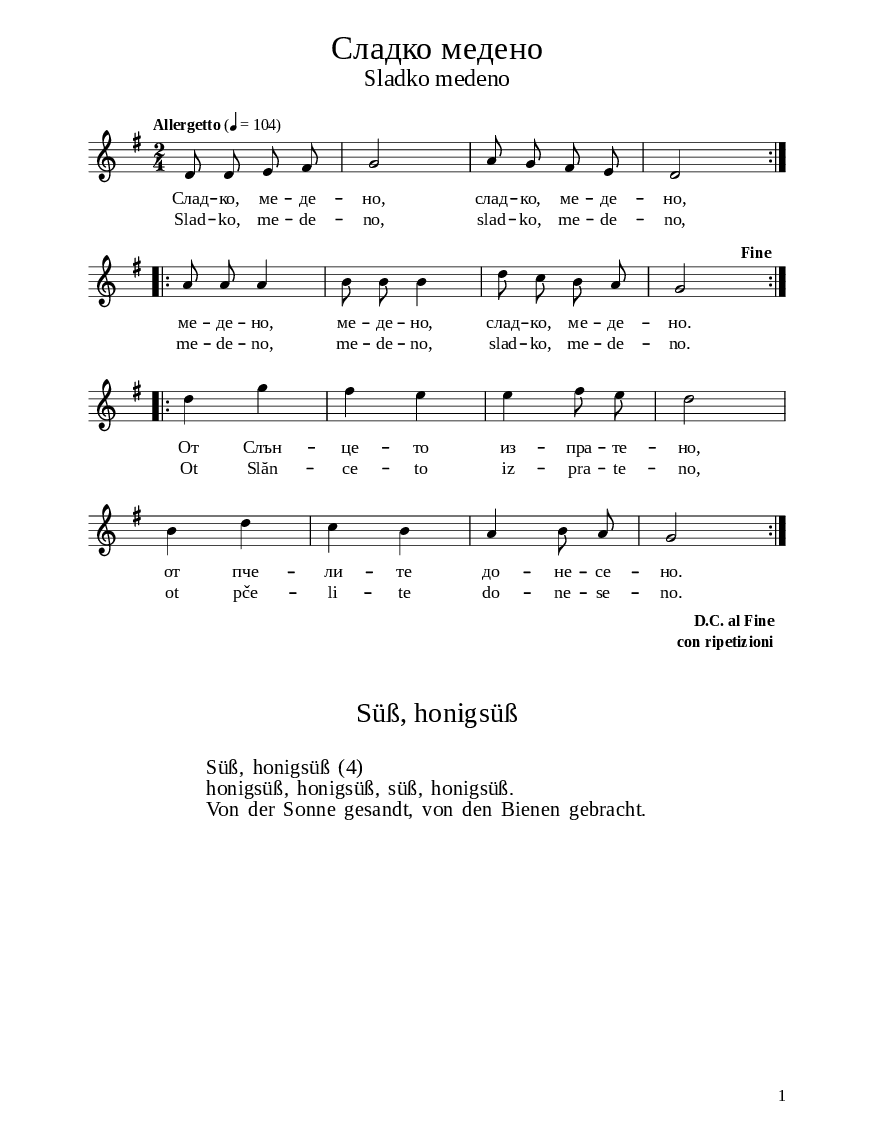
\version "2.24.1"

% include paper part and global functions
\include "include/globals.ily"

\bookpart {
  \label #'ref073
  \tocItem \markup "Сладко медено – Sladko medeno"
  \include "include/bookpart-paper.ily"
  \score {
    \include "include/score-layout.ily"

    \new Voice \absolute {
      \clef treble
      \key g \major
      \time 2/4
      \tempoFunc "Allergetto" 4 "104"
      \autoBeamOff


      d'8 d' e' fis' |g'2 | a'8 g' fis' e' | d'2  \bar ":|.:"   \break |

      a'8 a' a'4 | b'8 b' b'4 | d''8 c'' b' a' | \tempo "                 Fine" g'2  \bar ":|.:"  \break |



      d''4 g'' | fis''4 e'' | e''4 fis''8 e'' | d''2 \break |

      b'4 d'' | c''4 b' | a'4 b'8 a' | g'2
      \bar ":|."
    }

    \addlyrics {
      Слад -- ко,
      ме -- де -- но, слад -- ко, ме -- де -- но, ме --
      де -- но, ме -- де -- но, слад -- ко, ме -- де --
      но. От Слън -- це -- то из -- пра -- те -- но,
      от пче -- ли -- те до -- не -- се -- но.
    }

    \addlyrics {
      Slad -- ko,
      me -- de -- no, slad -- ko, me -- de -- no, me --
      de -- no, me -- de -- no, slad -- ko, me -- de --
      no. Ot Slăn -- ce -- to iz -- pra -- te -- no,
      ot pče -- li -- te do -- ne -- se -- no.
    }
    \header {
      title = \titleFunc "Сладко медено" "Sladko medeno"
    }

    \midi{}

  } % score
  \markup \dc-two "D.C. al Fine" "con ripetizioni"

  \markup \empty-two

  % include foreign translation(s) of the song
  \version "2.20.0"

\markup \fill-line { \fontsize #deTitleFontSize "Süß, honigsüß" }
\markup \null
\markup \null
\markup \fontsize #deCoupletFontSize {
  \hspace #10
  \override #`(baseline-skip . ,deCoupletBaselineSkip)

  \column {
     \line { " " }      
  \line { " "Süß, honigsüß (4) }

  \line { " "honigsüß, honigsüß, süß, honigsüß.}

  \line { " "Von der Sonne gesandt, von den Bienen gebracht. }

      
      
       
    }
    
    
}
    


} % bookpart
